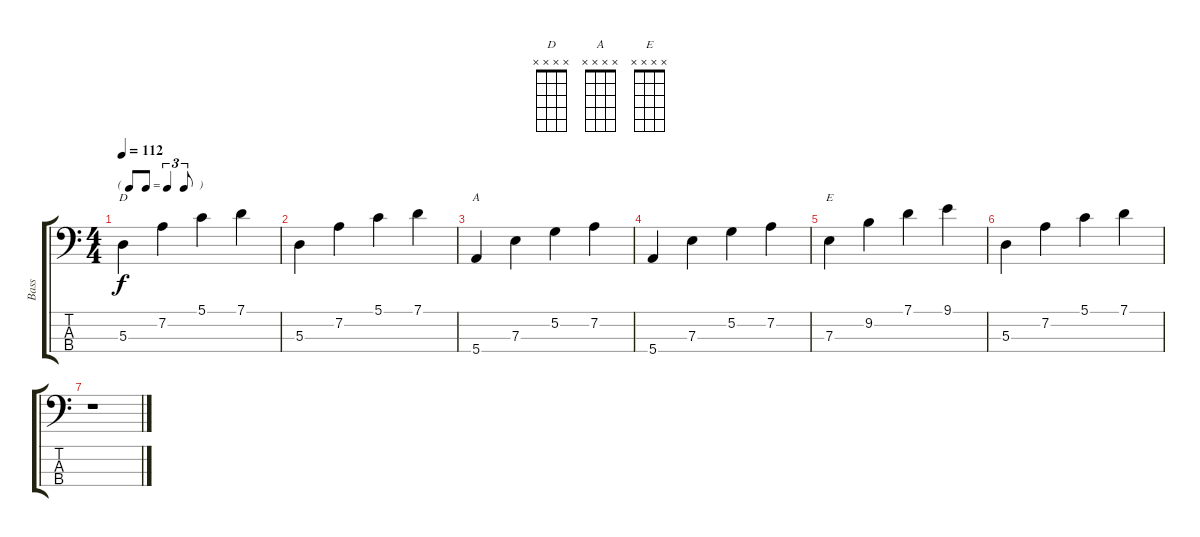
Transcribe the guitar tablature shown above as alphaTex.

\track ("Bass" "Bass") {instrument acousticbass}
\staff {score tabs}
\tuning (G2 D2 A1 E1) {hide}
\chord ("D" x x x x)
\chord ("A" x x x x)
\chord ("E" x x x x)
\ts (4 4)
\tf triplet8th
\tempo 112
\clef f4
\ks c
5.3.4{ch "D" dy f} 7.2.4 5.1.4 7.1.4 |
5.3.4 7.2.4 5.1.4 7.1.4 |
5.4.4{ch "A"} 7.3.4 5.2.4 7.2.4 |
5.4.4 7.3.4 5.2.4 7.2.4 |
7.3.4{ch "E"} 9.2.4 7.1.4 9.1.4 |
5.3.4 7.2.4 5.1.4 7.1.4 |
r.1
